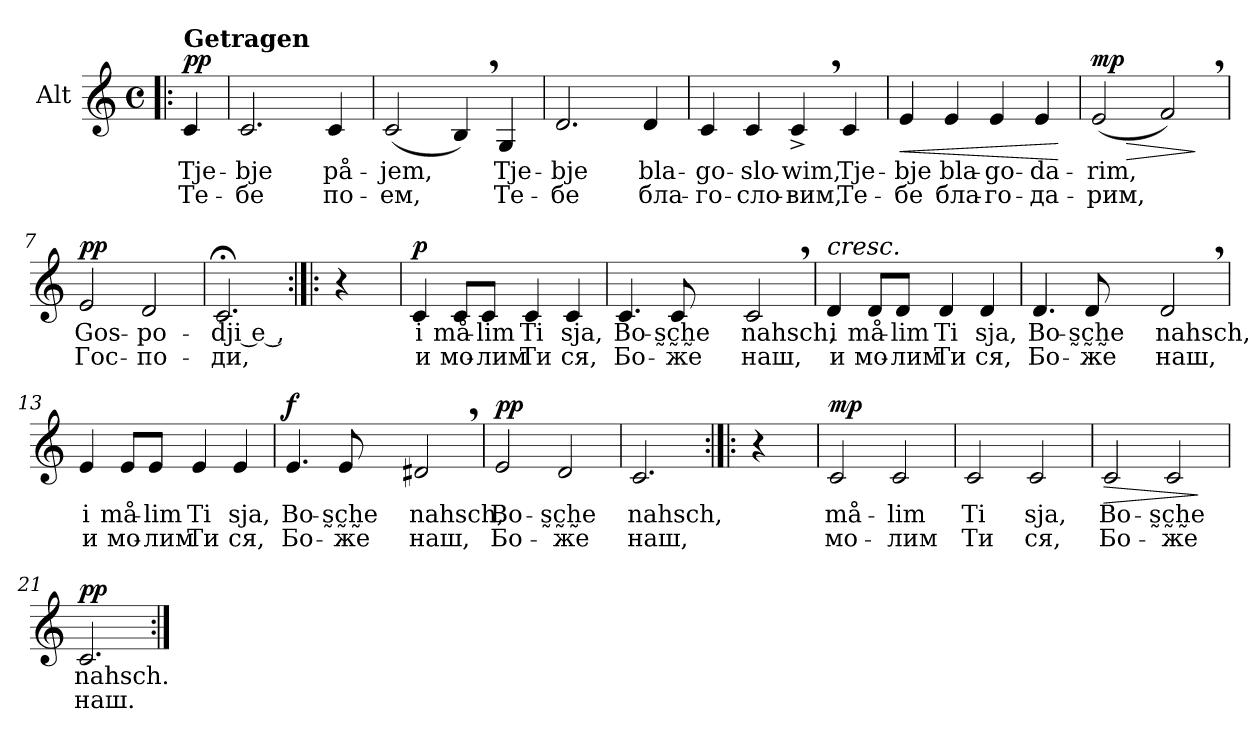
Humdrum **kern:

**kern	**text	**text	**dynam
*part1	*part1	*part1	*part1
*staff1	*staff1	*staff1	*staff1
*I"Alt	*	*	*
*I'A.	*	*	*
*clefG2	*	*	*
*k[]	*	*	*
*M4/4	*	*	*
*met(c)	*	*	*
=!|:	=!|:	=!|:	=!|:
!LO:TX:a:B:t=Getragen	!	!	!
!	!LO:LY:b	!LO:LY:b	!LO:DY:a
4c/	Tje-	Те-	pp
=1	=1	=1	=1
!	!LO:LY:b	!LO:LY:b	!
2.c/	-bje	-бе	.
!	!LO:LY:b	!LO:LY:b	!
4c/	på-	по-	.
=2	=2	=2	=2
!	!LO:LY:b	!LO:LY:b	!
(2c/	-jem,	-ем,	.
4B,/)	.	.	.
!	!LO:LY:b	!LO:LY:b	!
4G/	Tje-	Те-	.
=3	=3	=3	=3
!	!LO:LY:b	!LO:LY:b	!
2.d/	-bje	-бе	.
!	!LO:LY:b	!LO:LY:b	!
4d/	bla-	бла-	.
=4	=4	=4	=4
!	!LO:LY:b	!LO:LY:b	!
4c/	-go-	-го-	.
!	!LO:LY:b	!LO:LY:b	!
4c/	-slo-	-сло-	.
!	!LO:LY:b	!LO:LY:b	!
4c^,/	-wim,	-вим,	.
!	!LO:LY:b	!LO:LY:b	!
4c/	Tje-	Те-	.
=5	=5	=5	=5
!	!LO:LY:b	!LO:LY:b	!LO:HP:b
4e/	-bje	-бе	<
!	!LO:LY:b	!LO:LY:b	!
4e/	bla-	бла-	.
!	!LO:LY:b	!LO:LY:b	!
4e/	-go-	-го-	.
!	!LO:LY:b	!LO:LY:b	!
4e/	-da-	-да-	.
.	.	.	[
!!LO:LB:g=z
=6	=6	=6	=6
!	!LO:LY:b	!LO:LY:b	!LO:HP:b
!	!	!	!LO:DY:n=1:a
(2e/	-rim,	-рим,	> mp
2f,/)	.	.	.
.	.	.	]
=7	=7	=7	=7
!	!LO:LY:b	!LO:LY:b	!LO:DY:a
2e/	Gos-	Гос-	pp
!	!LO:LY:b	!LO:LY:b	!
2d/	-po-	-по-	.
=8	=8	=8	=8
!	!LO:LY:b	!LO:LY:b	!
2.c;</	-dji e ,	-ди,	.
=8X1:|!|:	=8X1:|!|:	=8X1:|!|:	=8X1:|!|:
4r	.	.	.
=9	=9	=9	=9
!	!LO:LY:b	!LO:LY:b	!LO:DY:a
4c/	i	и	p
!	!LO:LY:b	!LO:LY:b	!
8c/L	må-	мо-	.
!	!LO:LY:b	!LO:LY:b	!
8c/J	-lim	-лим	.
!	!LO:LY:b	!LO:LY:b	!
4c/	Ti	Ти	.
!	!LO:LY:b	!LO:LY:b	!
4c/	sja,	ся,	.
=10	=10	=10	=10
!	!LO:LY:b	!LO:LY:b	!
4.c/	Bo-	Бо-	.
!	!LO:LY:b	!LO:LY:b	!
8c/	-s̰c̰h̰e	-же	.
!	!LO:LY:b	!LO:LY:b	!
2c,/	nahsch,	наш,	.
!!LO:LB:g=z
=11	=11	=11	=11
!LO:TX:a:i:t=cresc.	!	!	!
!	!LO:LY:b	!LO:LY:b	!
4d/	i	и	.
!	!LO:LY:b	!LO:LY:b	!
8d/L	må-	мо-	.
!	!LO:LY:b	!LO:LY:b	!
8d/J	-lim	-лим	.
!	!LO:LY:b	!LO:LY:b	!
4d/	Ti	Ти	.
!	!LO:LY:b	!LO:LY:b	!
4d/	sja,	ся,	.
=12	=12	=12	=12
!	!LO:LY:b	!LO:LY:b	!
4.d/	Bo-	Бо-	.
!	!LO:LY:b	!LO:LY:b	!
8d/	-s̰c̰h̰e	-же	.
!	!LO:LY:b	!LO:LY:b	!
2d,/	nahsch,	наш,	.
=13	=13	=13	=13
!	!LO:LY:b	!LO:LY:b	!
4e/	i	и	.
!	!LO:LY:b	!LO:LY:b	!
8e/L	må-	мо-	.
!	!LO:LY:b	!LO:LY:b	!
8e/J	-lim	-лим	.
!	!LO:LY:b	!LO:LY:b	!
4e/	Ti	Ти	.
!	!LO:LY:b	!LO:LY:b	!
4e/	sja,	ся,	.
=14	=14	=14	=14
!	!LO:LY:b	!LO:LY:b	!LO:DY:a
4.e/	Bo-	Бо-	f
!	!LO:LY:b	!LO:LY:b	!
8e/	-s̰c̰h̰e	-же	.
!	!LO:LY:b	!LO:LY:b	!
2d#X,/	nahsch,	наш,	.
=15	=15	=15	=15
!	!LO:LY:b	!LO:LY:b	!LO:DY:a
2e/	Bo-	Бо-	pp
!	!LO:LY:b	!LO:LY:b	!
2d/	-s̰c̰h̰e	-же	.
=16	=16	=16	=16
!	!LO:LY:b	!LO:LY:b	!
2.c/	nahsch,	наш,	.
!!LO:LB:g=z
=17:|!|:	=17:|!|:	=17:|!|:	=17:|!|:
4r	.	.	.
=18	=18	=18	=18
!	!LO:LY:b	!LO:LY:b	!LO:DY:a
2c/	må-	мо-	mp
!	!LO:LY:b	!LO:LY:b	!
2c/	-lim	-лим	.
=19	=19	=19	=19
!	!LO:LY:b	!LO:LY:b	!
2c/	Ti	Ти	.
!	!LO:LY:b	!LO:LY:b	!
2c/	sja,	ся,	.
=20	=20	=20	=20
!	!LO:LY:b	!LO:LY:b	!LO:HP:b
2c/	Bo-	Бо-	>
!	!LO:LY:b	!LO:LY:b	!
2c/	-s̰c̰h̰e	-же	.
.	.	.	]
=21	=21	=21	=21
!	!LO:LY:b	!LO:LY:b	!LO:DY:a
2.c/	nahsch.	наш.	pp
=:|!	=:|!	=:|!	=:|!
*-	*-	*-	*-
